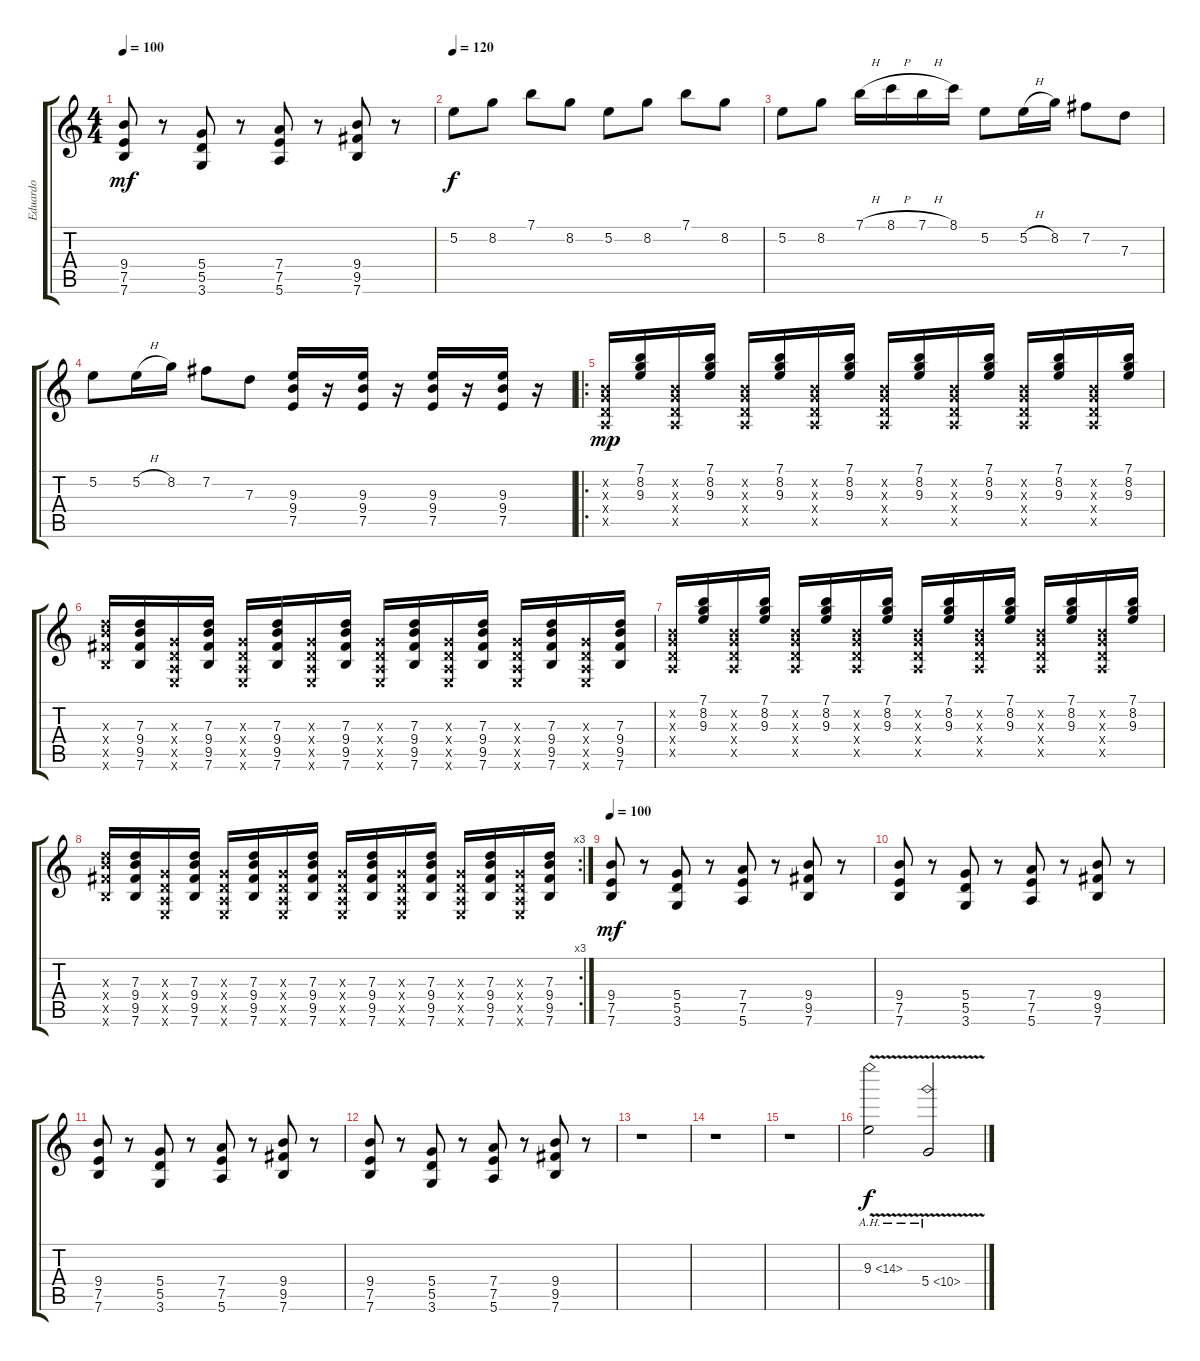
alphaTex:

\track ("Eduardo" "Eduardo") {instrument distortionguitar}
\staff {score tabs}
\tuning (E4 B3 G3 D3 A2 E2) {hide}
\ts (4 4)
\tempo 100
\clef g2
\ks c
(9.4 7.5 7.6).8{dy mf} r.8 (5.4 5.5 3.6).8 r.8 (7.4 7.5 5.6).8 r.8 (9.4 9.5 7.6).8 r.8 |
\tempo 120
5.2.8{dy f} 8.2.8 7.1.8 8.2.8 5.2.8 8.2.8 7.1.8 8.2.8 |
5.2.8 8.2.8 7.1{h}.16 8.1{h}.16 7.1{h}.16 8.1.16 5.2.8 5.2{h}.16 8.2.16 7.2.8 7.3.8 |
5.2.8 5.2{h}.16 8.2.16 7.2.8 7.3.8 (9.3 9.4 7.5).16 r.16 (9.3 9.4 7.5).16 r.16 (9.3 9.4 7.5).16 r.16 (9.3 9.4 7.5).16 r.16 |
\ro
(0.2{x} 0.3{x} 0.4{x} 0.5{x}).16{dy mp} (7.1 8.2 9.3).16 (0.2{x} 0.3{x} 0.4{x} 0.5{x}).16 (7.1 8.2 9.3).16 (0.2{x} 0.3{x} 0.4{x} 0.5{x}).16 (7.1 8.2 9.3).16 (0.2{x} 0.3{x} 0.4{x} 0.5{x}).16 (7.1 8.2 9.3).16 (0.2{x} 0.3{x} 0.4{x} 0.5{x}).16 (7.1 8.2 9.3).16 (0.2{x} 0.3{x} 0.4{x} 0.5{x}).16 (7.1 8.2 9.3).16 (0.2{x} 0.3{x} 0.4{x} 0.5{x}).16 (7.1 8.2 9.3).16 (0.2{x} 0.3{x} 0.4{x} 0.5{x}).16 (7.1 8.2 9.3).16 |
(7.3{x} 9.4{x} 9.5{x} 7.6{x}).16 (7.3 9.4 9.5 7.6).16 (0.3{x} 0.4{x} 0.5{x} 0.6{x}).16 (7.3 9.4 9.5 7.6).16 (0.3{x} 0.4{x} 0.5{x} 0.6{x}).16 (7.3 9.4 9.5 7.6).16 (0.3{x} 0.4{x} 0.5{x} 0.6{x}).16 (7.3 9.4 9.5 7.6).16 (0.3{x} 0.4{x} 0.5{x} 0.6{x}).16 (7.3 9.4 9.5 7.6).16 (0.3{x} 0.4{x} 0.5{x} 0.6{x}).16 (7.3 9.4 9.5 7.6).16 (0.3{x} 0.4{x} 0.5{x} 0.6{x}).16 (7.3 9.4 9.5 7.6).16 (0.3{x} 0.4{x} 0.5{x} 0.6{x}).16 (7.3 9.4 9.5 7.6).16 |
(0.2{x} 0.3{x} 0.4{x} 0.5{x}).16 (7.1 8.2 9.3).16 (0.2{x} 0.3{x} 0.4{x} 0.5{x}).16 (7.1 8.2 9.3).16 (0.2{x} 0.3{x} 0.4{x} 0.5{x}).16 (7.1 8.2 9.3).16 (0.2{x} 0.3{x} 0.4{x} 0.5{x}).16 (7.1 8.2 9.3).16 (0.2{x} 0.3{x} 0.4{x} 0.5{x}).16 (7.1 8.2 9.3).16 (0.2{x} 0.3{x} 0.4{x} 0.5{x}).16 (7.1 8.2 9.3).16 (0.2{x} 0.3{x} 0.4{x} 0.5{x}).16 (7.1 8.2 9.3).16 (0.2{x} 0.3{x} 0.4{x} 0.5{x}).16 (7.1 8.2 9.3).16 |
\rc 3
(7.3{x} 9.4{x} 9.5{x} 7.6{x}).16 (7.3 9.4 9.5 7.6).16 (0.3{x} 0.4{x} 0.5{x} 0.6{x}).16 (7.3 9.4 9.5 7.6).16 (0.3{x} 0.4{x} 0.5{x} 0.6{x}).16 (7.3 9.4 9.5 7.6).16 (0.3{x} 0.4{x} 0.5{x} 0.6{x}).16 (7.3 9.4 9.5 7.6).16 (0.3{x} 0.4{x} 0.5{x} 0.6{x}).16 (7.3 9.4 9.5 7.6).16 (0.3{x} 0.4{x} 0.5{x} 0.6{x}).16 (7.3 9.4 9.5 7.6).16 (0.3{x} 0.4{x} 0.5{x} 0.6{x}).16 (7.3 9.4 9.5 7.6).16 (0.3{x} 0.4{x} 0.5{x} 0.6{x}).16 (7.3 9.4 9.5 7.6).16 |
\tempo 100
(9.4 7.5 7.6).8{dy mf} r.8 (5.4 5.5 3.6).8 r.8 (7.4 7.5 5.6).8 r.8 (9.4 9.5 7.6).8 r.8 |
(9.4 7.5 7.6).8 r.8 (5.4 5.5 3.6).8 r.8 (7.4 7.5 5.6).8 r.8 (9.4 9.5 7.6).8 r.8 |
(9.4 7.5 7.6).8 r.8 (5.4 5.5 3.6).8 r.8 (7.4 7.5 5.6).8 r.8 (9.4 9.5 7.6).8 r.8 |
(9.4 7.5 7.6).8 r.8 (5.4 5.5 3.6).8 r.8 (7.4 7.5 5.6).8 r.8 (9.4 9.5 7.6).8 r.8 |
r.1 |
r.1 |
r.1 |
9.3{ah 5 v}.2{dy f} 5.4{ah 5 v}.2
